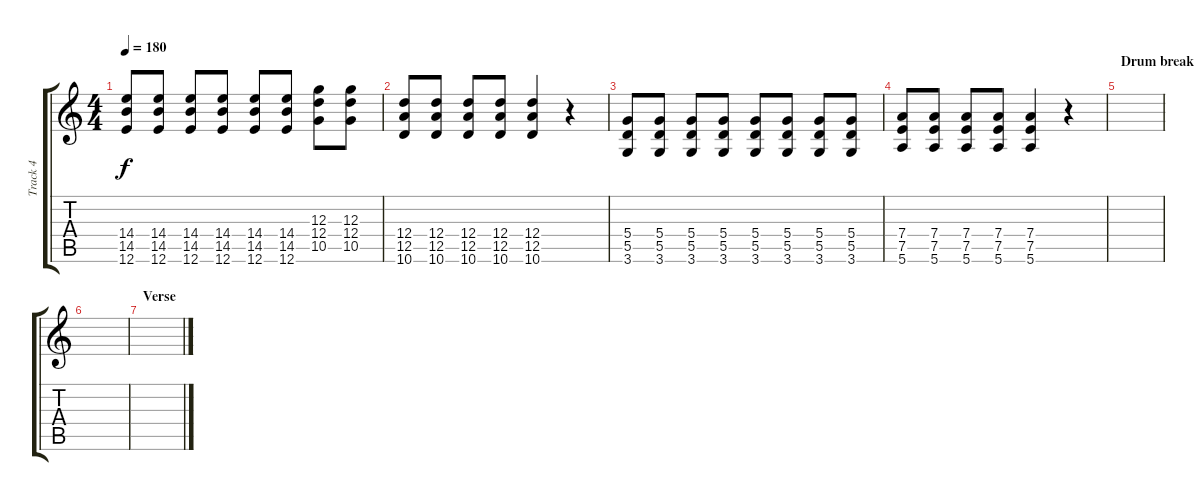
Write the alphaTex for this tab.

\track ("Track 4" "Track 4") {instrument electricguitarjazz}
\staff {score tabs}
\tuning (E4 B3 G3 D3 A2 E2) {hide}
\ts (4 4)
\tempo 180
\clef g2
\ks c
(14.4 14.5 12.6).8{dy f} (14.4 14.5 12.6).8 (14.4 14.5 12.6).8 (14.4 14.5 12.6).8 (14.4 14.5 12.6).8 (14.4 14.5 12.6).8 (12.3 12.4 10.5).8 (12.3 12.4 10.5).8 |
(12.4 12.5 10.6).8 (12.4 12.5 10.6).8 (12.4 12.5 10.6).8 (12.4 12.5 10.6).8 (12.4 12.5 10.6).4 r.4 |
(5.4 5.5 3.6).8 (5.4 5.5 3.6).8 (5.4 5.5 3.6).8 (5.4 5.5 3.6).8 (5.4 5.5 3.6).8 (5.4 5.5 3.6).8 (5.4 5.5 3.6).8 (5.4 5.5 3.6).8 |
(7.4 7.5 5.6).8 (7.4 7.5 5.6).8 (7.4 7.5 5.6).8 (7.4 7.5 5.6).8 (7.4 7.5 5.6).4 r.4 |
\section ("" "Drum break")
|
|
\section ("" "Verse")
